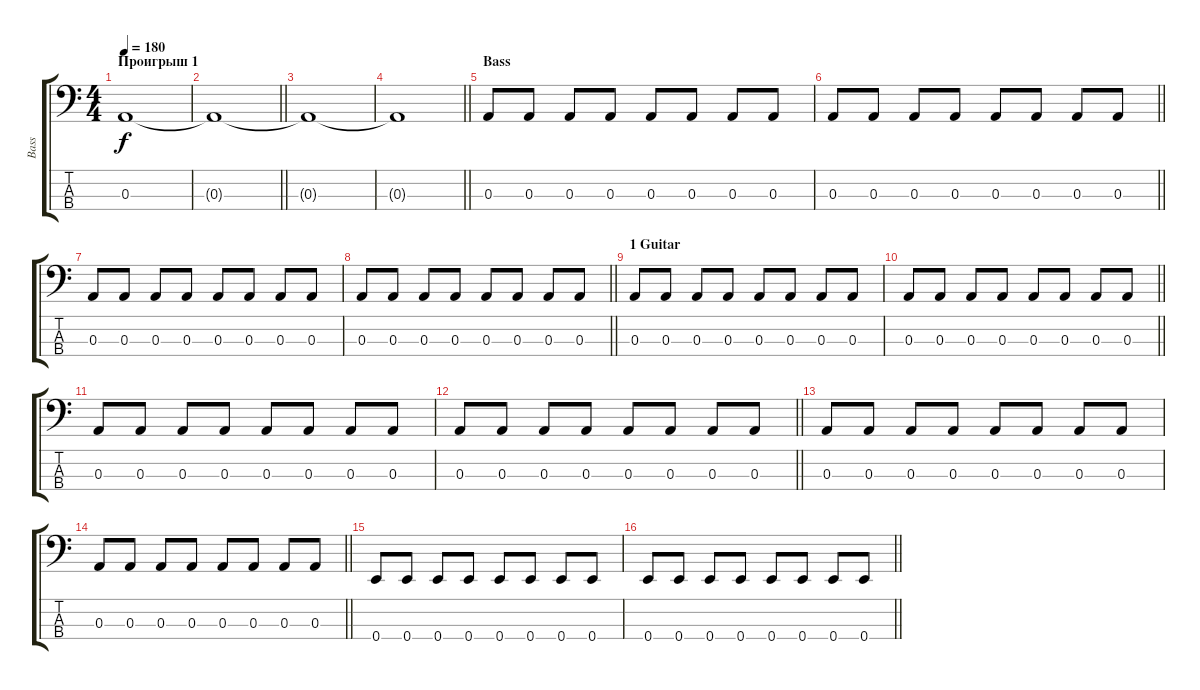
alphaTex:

\track ("Bass" "Bass") {instrument electricbassfinger}
\staff {score tabs}
\tuning (G2 D2 A1 E1) {hide}
\ts (4 4)
\section ("" "Проигрыш 1")
\tempo 180
\clef f4
\ks c
0.3.1{dy f} |
\barLineRight lightlight
0.3{t}.1 |
0.3{t}.1 |
\barLineRight lightlight
0.3{t}.1 |
\section ("" "Bass")
0.3.8 0.3.8 0.3.8 0.3.8 0.3.8 0.3.8 0.3.8 0.3.8 |
\barLineRight lightlight
0.3.8 0.3.8 0.3.8 0.3.8 0.3.8 0.3.8 0.3.8 0.3.8 |
0.3.8 0.3.8 0.3.8 0.3.8 0.3.8 0.3.8 0.3.8 0.3.8 |
\barLineRight lightlight
0.3.8 0.3.8 0.3.8 0.3.8 0.3.8 0.3.8 0.3.8 0.3.8 |
\section ("" "1 Guitar")
0.3.8 0.3.8 0.3.8 0.3.8 0.3.8 0.3.8 0.3.8 0.3.8 |
\barLineRight lightlight
0.3.8 0.3.8 0.3.8 0.3.8 0.3.8 0.3.8 0.3.8 0.3.8 |
0.3.8 0.3.8 0.3.8 0.3.8 0.3.8 0.3.8 0.3.8 0.3.8 |
\barLineRight lightlight
0.3.8 0.3.8 0.3.8 0.3.8 0.3.8 0.3.8 0.3.8 0.3.8 |
0.3.8 0.3.8 0.3.8 0.3.8 0.3.8 0.3.8 0.3.8 0.3.8 |
\barLineRight lightlight
0.3.8 0.3.8 0.3.8 0.3.8 0.3.8 0.3.8 0.3.8 0.3.8 |
\section ("" "")
0.4.8 0.4.8 0.4.8 0.4.8 0.4.8 0.4.8 0.4.8 0.4.8 |
\barLineRight lightlight
0.4.8 0.4.8 0.4.8 0.4.8 0.4.8 0.4.8 0.4.8 0.4.8
